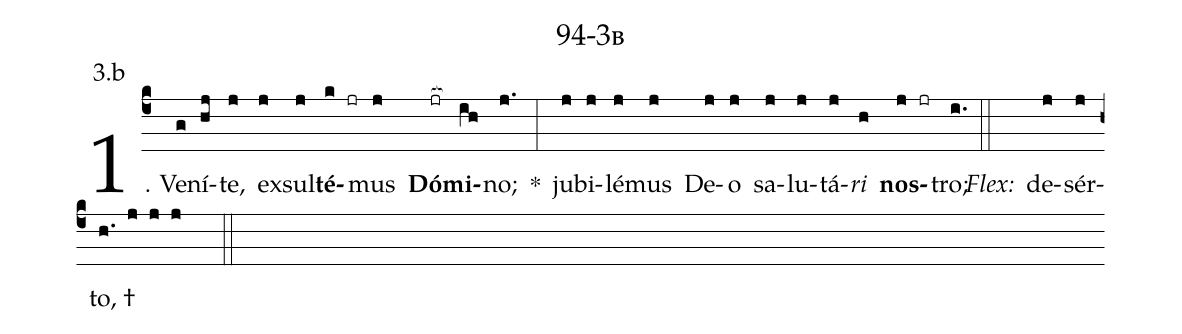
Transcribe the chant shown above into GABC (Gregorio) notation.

name: 94-3b;
annotation: 3.b;
%%
(c4)1. Ve(g)ní(hj)te,(j) ex(j)sul(j)<b>té</b>(k jr)mus(j) <b>Dó</b>(jr[ocb:1{])<b>mi</b>(ih[ocb:0}])no;(j.) *(:) ju(j)bi(j)lé(j)mus(j) De(j)o(j) sa(j)lu(j)tá(j)<i>ri</i>(h) <b>nos</b>(j jr)tro;(i.) (::)
<i>Flex:</i>()  de(j)sér(j)to, †(h. j j j  ::)
